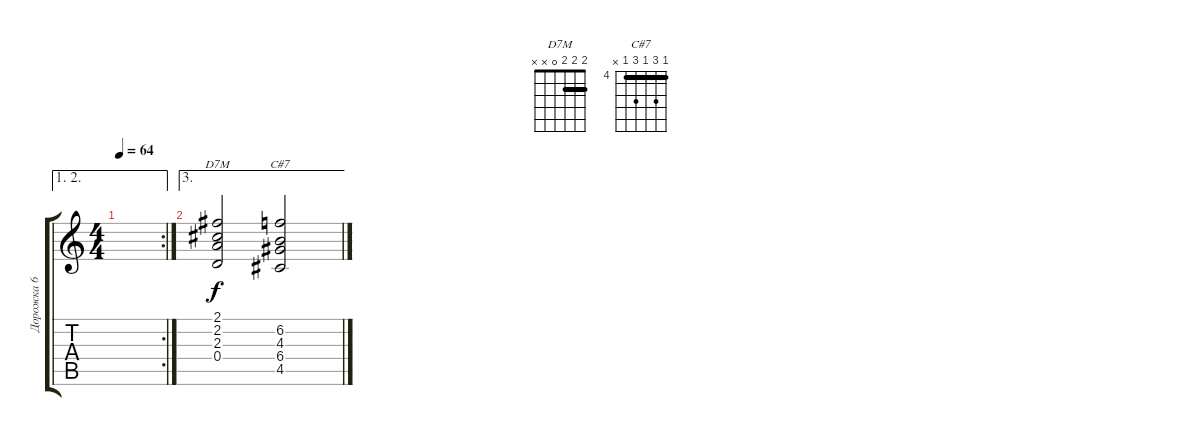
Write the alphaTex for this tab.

\track ("Дорожка 6" "Дорожка 6") {instrument distortionguitar}
\staff {score tabs}
\tuning (E4 B3 G3 D3 A2 E2) {hide}
\chord ("D7M" 2 2 2 0 x x) {barre 2}
\chord ("C#7" 4 6 4 6 4 x) {firstfret 4 barre 4}
\ae (1 2)
\rc 2
\ts (4 4)
\tempo 64
\clef g2
\ks c
|
\ae 3
(2.1 2.2 2.3 0.4).2{ch "D7M"} (6.2 4.3 6.4 4.5).2{ch "C#7"}
